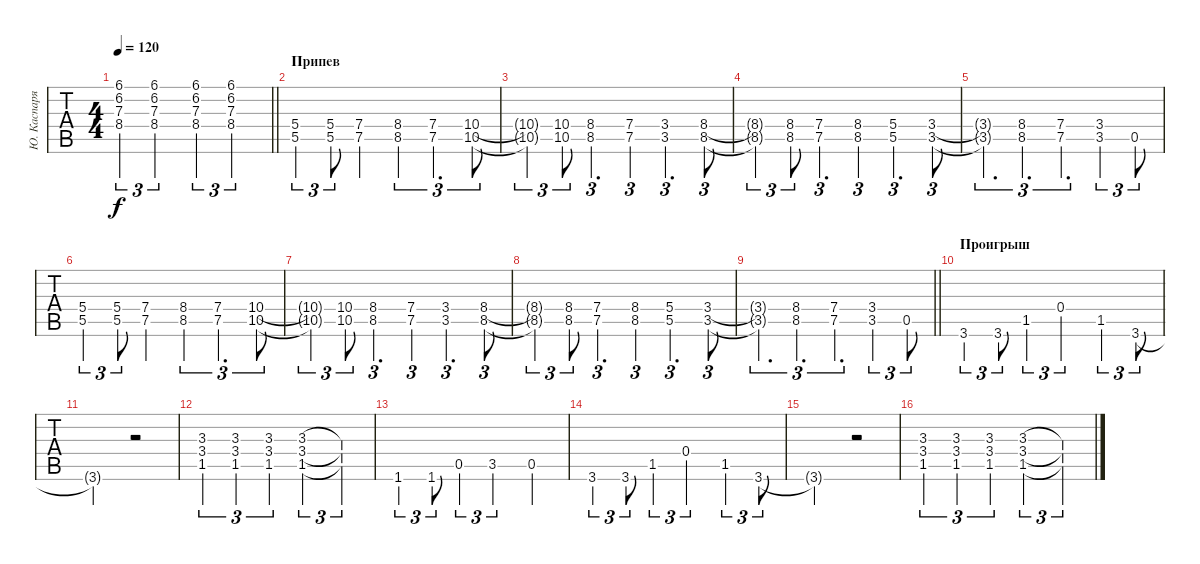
\track ("Ю. Каспарян" "Ю. Каспаря") {instrument overdrivenguitar}
\staff {tabs}
\tuning (E4 B3 G3 D3 A2 E2) {hide}
\ts (4 4)
\tempo 120
\clef g2
\barLineRight lightlight
\ks gminor
(6.1 6.2 7.3 8.4).4{tu (3 2) dy f} (6.1 6.2 7.3 8.4).2{tu (3 2)} (6.1 6.2 7.3 8.4).4{tu (3 2)} (6.1 6.2 7.3 8.4).2{tu (3 2)} |
\section ("" "Припев")
\ks c
(5.4 5.5).4{tu (3 2) volume 16} (5.4 5.5).8{tu (3 2)} (7.4 7.5).4 (8.4 8.5).4{tu (3 2)} (7.4 7.5).4{d tu (3 2)} (10.4 10.5).8{tu (3 2)} |
(10.4{t} 10.5{t}).4{tu (3 2)} (10.4 10.5).8{tu (3 2)} (8.4 8.5).4{d tu (3 2)} (7.4 7.5).4{tu (3 2)} (3.4 3.5).4{d tu (3 2)} (8.4 8.5).8{tu (3 2)} |
(8.4{t} 8.5{t}).4{tu (3 2)} (8.4 8.5).8{tu (3 2)} (7.4 7.5).4{d tu (3 2)} (8.4 8.5).4{tu (3 2)} (5.4 5.5).4{d tu (3 2)} (3.4 3.5).8{tu (3 2)} |
(3.4{t} 3.5{t}).4{d tu (3 2)} (8.4 8.5).4{d tu (3 2)} (7.4 7.5).4{d tu (3 2)} (3.4 3.5).4{tu (3 2)} 0.5.8{tu (3 2)} |
(5.4 5.5).4{tu (3 2)} (5.4 5.5).8{tu (3 2)} (7.4 7.5).4 (8.4 8.5).4{tu (3 2)} (7.4 7.5).4{d tu (3 2)} (10.4 10.5).8{tu (3 2)} |
(10.4{t} 10.5{t}).4{tu (3 2)} (10.4 10.5).8{tu (3 2)} (8.4 8.5).4{d tu (3 2)} (7.4 7.5).4{tu (3 2)} (3.4 3.5).4{d tu (3 2)} (8.4 8.5).8{tu (3 2)} |
(8.4{t} 8.5{t}).4{tu (3 2)} (8.4 8.5).8{tu (3 2)} (7.4 7.5).4{d tu (3 2)} (8.4 8.5).4{tu (3 2)} (5.4 5.5).4{d tu (3 2)} (3.4 3.5).8{tu (3 2)} |
\barLineRight lightlight
(3.4{t} 3.5{t}).4{d tu (3 2)} (8.4 8.5).4{d tu (3 2)} (7.4 7.5).4{d tu (3 2)} (3.4 3.5).4{tu (3 2)} 0.5.8{tu (3 2)} |
\section ("" "Проигрыш")
3.6.4{tu (3 2)} 3.6.8{tu (3 2)} 1.5.4{tu (3 2)} 0.4.2{tu (3 2)} 1.5.4{tu (3 2)} 3.6.8{tu (3 2)} |
3.6{t}.2 r.2 |
(3.3 3.4 1.5).4{tu (3 2)} (3.3 3.4 1.5).4{tu (3 2)} (3.3 3.4 1.5).4{tu (3 2)} (3.3 3.4 1.5).2{tu (3 2)} (3.3{t} 3.4{t} 1.5{t}).4{tu (3 2)} |
1.6.4{tu (3 2)} 1.6.8{tu (3 2)} 0.5.4{tu (3 2)} 3.5.2{tu (3 2)} 0.5.4 |
3.6.4{tu (3 2)} 3.6.8{tu (3 2)} 1.5.4{tu (3 2)} 0.4.2{tu (3 2)} 1.5.4{tu (3 2)} 3.6.8{tu (3 2)} |
3.6{t}.2 r.2 |
(3.3 3.4 1.5).4{tu (3 2)} (3.3 3.4 1.5).4{tu (3 2)} (3.3 3.4 1.5).4{tu (3 2)} (3.3 3.4 1.5).2{tu (3 2)} (3.3{t} 3.4{t} 1.5{t}).4{tu (3 2)}
